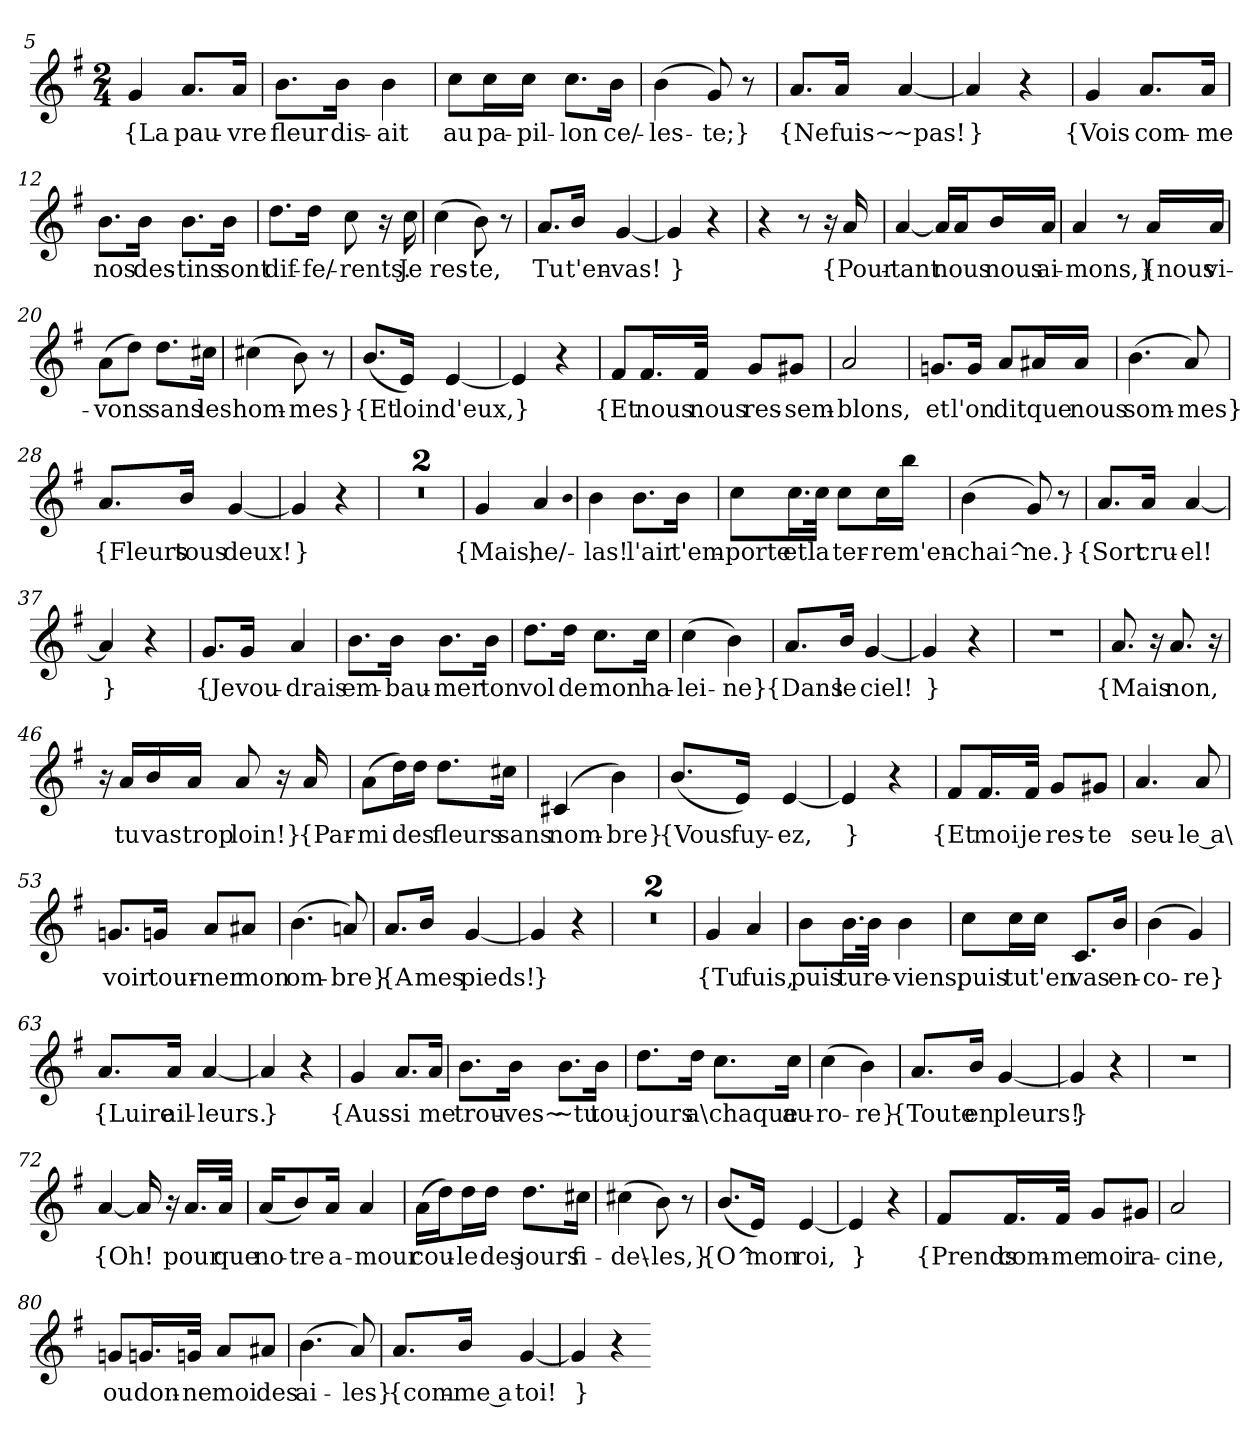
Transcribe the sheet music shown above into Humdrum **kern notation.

**kern	**text
*part1	*part1
*staff1	*staff1
*clefG2	*
*k[f#]	*
*M2/4	*
=5	=5
4g	{La
8.a/L	pau-
16a/Jk	-vre
=6	=6
8.b\L	fleur
16b\Jk	dis-
4b	-ait
=7	=7
8cc\L	au
16cc\L	pa-
16cc\JJ	-pil-
8.cc\L	-lon
16b\Jk	ce/-
=8	=8
(4b	-les-
8g)	-te;}
8r	.
=9	=9
8.a/L	{Ne
16a/Jk	fuis~
[4a	~pas!
=10	=10
4a]	}
4r	.
=11	=11
4g	{Vois
8.a/L	com-
16a/Jk	-me
=12	=12
8.b\L	nos
16b\Jk	des-
8.b\L	-tins
16b\Jk	sont
=13	=13
8.dd\L	dif-
16dd\Jk	-fe/-
8cc	-rents.
16r	.
16cc	Je
=14	=14
(4cc	res-
8b)	-te,
8r	.
=15	=15
8.a/L	Tu
16b/Jk	t'en-
[4g	-vas!
=16	=16
4g]	}
4r	.
=17	=17
4r	.
8r	.
16r	.
16a	{Pour-
=18	=18
[4a	-tant
16a/LL]	.
16a/J	nous
16b/L	nous
16a/JJ	ai-
=19	=19
4a	-mons,}
8r	.
16a/LL	{nous
16a/JJ	vi-
=20	=20
(8a\L	-vons
8dd\J)	.
8.dd\L	sans
16cc#X\Jk	les
=21	=21
(4cc#X	hom-
8b)	-mes}
8r	.
=22	=22
(8.b/L	{Et
16e/Jk)	loin
[4e	d'eux,
=23	=23
4e]	}
4r	.
=24	=24
8f#/L	{Et
16.f#/L	nous
32f#/JJk	nous
8g/L	res-
8g#X/J	-sem-
=25	=25
2a	-blons,
=26	=26
8.gn/L	et
16g/Jk	l'on
8a/L	dit
16a#X/L	que
16a#/JJ	nous
=27	=27
(4.b	som-
8a)	-mes}
=28	=28
8.a/L	{Fleurs
16b/Jk	tous
[4g	deux!
=29	=29
4g]	}
4r	.
=30	=30
2r	.
=31	=31
2r	.
=32	=32
4g	{Mais,
4a	he/-
qb	.
=33	=33
4b	-las!
8.b\L	l'air
16b\Jk	t'em-
=34	=34
8cc\L	-porte
16.cc\L	et
32cc\JJk	la
8cc\L	ter-
16cc\L	-re
16bb\JJ	m'en-
=35	=35
(4b	-chai^-
8g)	-ne.}
8r	.
=36	=36
8.a/L	{Sort
16a/Jk	cru-
[4a	-el!
=37	=37
4a]	}
4r	.
=38	=38
8.g/L	{Je
16g/Jk	vou-
4a	-drais
=39	=39
8.b\L	em-
16b\Jk	-bau-
8.b\L	-mer
16b\Jk	ton
=40	=40
8.dd\L	vol
16dd\Jk	de
8.cc\L	mon
16cc\Jk	ha-
=41	=41
(4cc	-lei-
4b)	-ne}
=42	=42
8.a/L	{Dans
16b/Jk	le
[4g	ciel!
=43	=43
4g]	}
4r	.
=44	=44
2r	.
=45	=45
8.a	{Mais
16r	.
8.a	non,
16r	.
=46	=46
16r	.
16a/LL	tu
16b/	vas
16a/JJ	trop
8a	loin!}
16r	.
16a	{Par-
=47	=47
(8a\L	-mi
16dd\L)	.
16dd\JJ	des
8.dd\L	fleurs
16cc#X\Jk	sans
=48	=48
(4c#X	nom-
4b)	-bre}
=49	=49
(8.b/L	{Vous
16e/Jk)	fuy-
[4e	-ez,
=50	=50
4e]	}
4r	.
=51	=51
8f#/L	{Et
16.f#/L	moi
32f#/JJk	je
8g/L	res-
8g#X/J	-te
=52	=52
4.a	seu-
8a	-le a\
=53	=53
8.gn/L	voir
16gn/Jk	tour-
8a/L	-ner
8a#X/J	mon
=54	=54
(4.b	om-
8an)	-bre}
=55	=55
8.a/L	{A
16b/Jk	mes
[4g	pieds!
=56	=56
4g]	}
4r	.
=57	=57
2r	.
=58	=58
2r	.
=59	=59
4g	{Tu
4a	fuis,
=60	=60
8b\L	puis
16.b\L	tu
32b\JJk	re-
4b	-viens,
=61	=61
8cc\L	puis
16cc\L	tu
16cc\JJ	t'en
8.c/L	vas
16b/Jk	en-
=62	=62
(4b	-co-
4g)	-re}
=63	=63
8.a/L	{Luire
16a/Jk	ail-
[4a	-leurs.
=64	=64
4a]	}
4r	.
=65	=65
4g	{Aus-
8.a/L	-si
16a/Jk	me
=66	=66
8.b\L	trou-
16b\Jk	-ves~
8.b\L	~tu
16b\Jk	tou-
=67	=67
8.dd\L	-jours
16dd\Jk	a\
8.cc\L	chaque
16cc\Jk	au-
=68	=68
(4cc	-ro-
4b)	-re}
=69	=69
8.a/L	{Toute
16b/Jk	en
[4g	pleurs!
=70	=70
4g]	}
4r	.
=71	=71
2r	.
=72	=72
[4a	{Oh!
16a]	.
16r	.
16.a/LL	pour
32a/JJk	que
=73	=73
(16a/KL	no-
8b/)	-tre
16a/Jk	a-
4a	-mour
=74	=74
(16a\LL	cou-
16dd\J)	.
16dd\L	-le
16dd\JJ	des
8.dd\L	jours
16cc#X\Jk	fi-
=75	=75
(4cc#X	-de\-
8b)	-les,}
8r	.
=76	=76
(8.b/L	{O^
16e/Jk)	mon
[4e	roi,
=77	=77
4e]	}
4r	.
=78	=78
8f#/L	{Prends
16.f#/L	com-
32f#/JJk	-me
8g/L	moi
8g#X/J	ra-
=79	=79
2a	-cine,
=80	=80
8gn/L	ou
16.gn/L	don-
32gn/JJk	-ne
8a/L	moi
8a#X/J	des
=81	=81
(4.b	ai-
8a)	-les}
=83	=83
8.a/L	{com-
16b/Jk	-me a
[4g	toi!
=84	=84
4g]	}
4r	.
=-	=-
*-	*-
